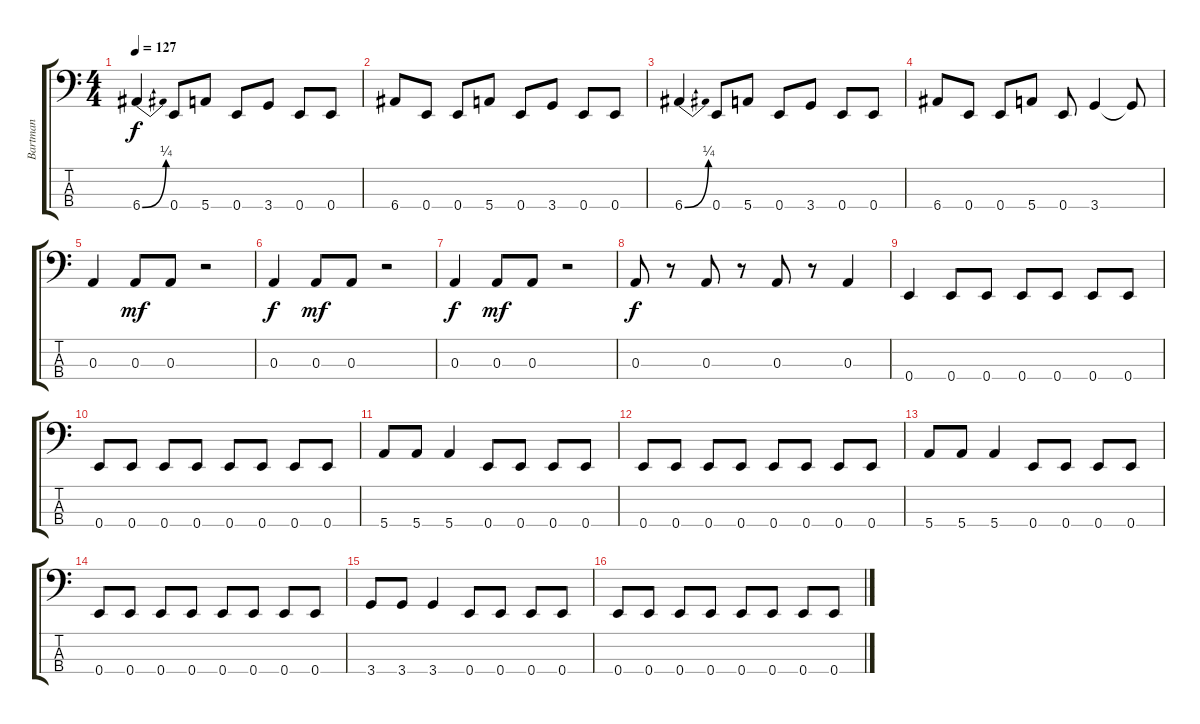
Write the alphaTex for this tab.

\track ("Bartman" "Bartman") {instrument electricbasspick}
\staff {score tabs}
\tuning (G2 D2 A1 E1) {hide}
\ts (4 4)
\tempo 127
\clef f4
\ks c
6.4{be (bend 0 0 60 1)}.4{dy f} 0.4.8 5.4.8 0.4.8 3.4.8 0.4.8 0.4.8 |
6.4.8 0.4.8 0.4.8 5.4.8 0.4.8 3.4.8 0.4.8 0.4.8 |
6.4{be (bend 0 0 60 1)}.4 0.4.8 5.4.8 0.4.8 3.4.8 0.4.8 0.4.8 |
6.4.8 0.4.8 0.4.8 5.4.8 0.4.8 3.4.4 3.4{t}.8 |
0.3.4 0.3.8{dy mf} 0.3.8 r.2 |
0.3.4{dy f} 0.3.8{dy mf} 0.3.8 r.2 |
0.3.4{dy f} 0.3.8{dy mf} 0.3.8 r.2 |
0.3.8{dy f} r.8 0.3.8 r.8 0.3.8 r.8 0.3.4 |
0.4.4 0.4.8 0.4.8 0.4.8 0.4.8 0.4.8 0.4.8 |
0.4.8 0.4.8 0.4.8 0.4.8 0.4.8 0.4.8 0.4.8 0.4.8 |
5.4.8 5.4.8 5.4.4 0.4.8 0.4.8 0.4.8 0.4.8 |
0.4.8 0.4.8 0.4.8 0.4.8 0.4.8 0.4.8 0.4.8 0.4.8 |
5.4.8 5.4.8 5.4.4 0.4.8 0.4.8 0.4.8 0.4.8 |
0.4.8 0.4.8 0.4.8 0.4.8 0.4.8 0.4.8 0.4.8 0.4.8 |
3.4.8 3.4.8 3.4.4 0.4.8 0.4.8 0.4.8 0.4.8 |
0.4.8 0.4.8 0.4.8 0.4.8 0.4.8 0.4.8 0.4.8 0.4.8
